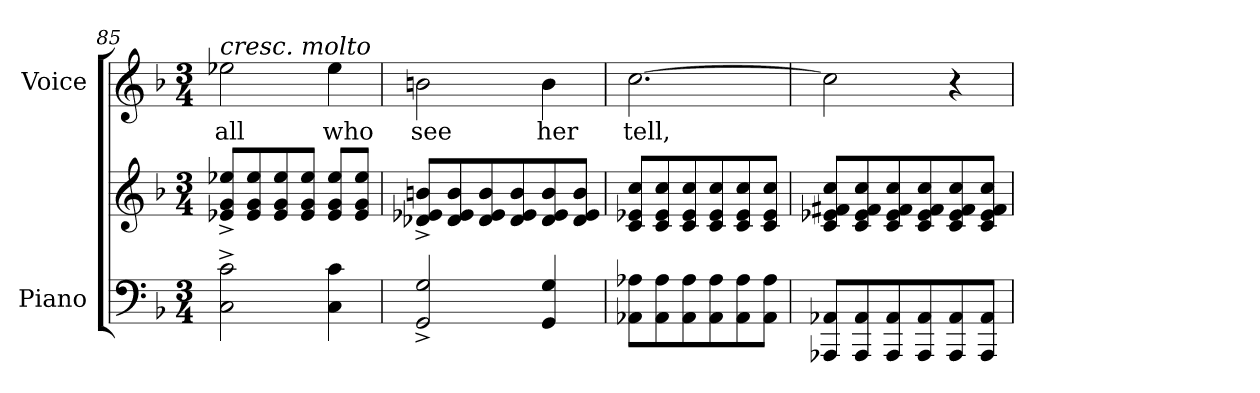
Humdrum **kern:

**kern	**kern	**kern	**text
*part2	*part2	*part1	*part1
*staff3	*staff2	*staff1	*staff1
*I"Piano	*	*I"Voice	*
*I'Pno	*	*	*
*clefF4	*clefG2	*clefG2	*
*k[b-]	*k[b-]	*k[b-]	*
*M3/4	*M3/4	*M3/4	*
=85	=85	=85	=85
!	!	!LO:TX:a:i:t=cresc. molto	!
!	!	!	!LO:LY:b
2C\^ 2c\^	8e-X/^ 8g/^ 8ee-X/^L	2ee-X\	all
.	8e-/ 8g/ 8ee-/	.	.
.	8e-/ 8g/ 8ee-/	.	.
.	8e-/ 8g/ 8ee-/J	.	.
!	!	!	!LO:LY:b
4C\ 4c\	8e-/ 8g/ 8ee-/L	4ee-\	who
.	8e-/ 8g/ 8ee-/J	.	.
!!LO:LB:g=z
=86	=86	=86	=86
!	!	!	!LO:LY:b
2GG/^ 2G/^	8d-X/^ 8e-X/^ 8bn/^L	2bn\	see
.	8d-/ 8e-/ 8b/	.	.
.	8d-/ 8e-/ 8b/	.	.
.	8d-/ 8e-/ 8b/	.	.
!	!	!	!LO:LY:b
4GG/ 4G/	8d-/ 8e-/ 8b/	4b\	her
.	8d-/ 8e-/ 8b/J	.	.
=87	=87	=87	=87
!	!	!	!LO:LY:b
8AA-X\ 8A-X\L	8c/ 8e-X/ 8cc/L	[2.cc\	tell,
8AA-\ 8A-\	8c/ 8e-/ 8cc/	.	.
8AA-\ 8A-\	8c/ 8e-/ 8cc/	.	.
8AA-\ 8A-\	8c/ 8e-/ 8cc/	.	.
8AA-\ 8A-\	8c/ 8e-/ 8cc/	.	.
8AA-\ 8A-\J	8c/ 8e-/ 8cc/J	.	.
=88	=88	=88	=88
8AAA-X/ 8AA-X/L	8c/ 8e-X/ 8f#X/ 8cc/L	2cc\]	.
8AAA-/ 8AA-/	8c/ 8e-/ 8f#/ 8cc/	.	.
8AAA-/ 8AA-/	8c/ 8e-/ 8f#/ 8cc/	.	.
8AAA-/ 8AA-/	8c/ 8e-/ 8f#/ 8cc/	.	.
8AAA-/ 8AA-/	8c/ 8e-/ 8f#/ 8cc/	4r	.
8AAA-/ 8AA-/J	8c/ 8e-/ 8f#/ 8cc/J	.	.
=	=	=	=
*-	*-	*-	*-
